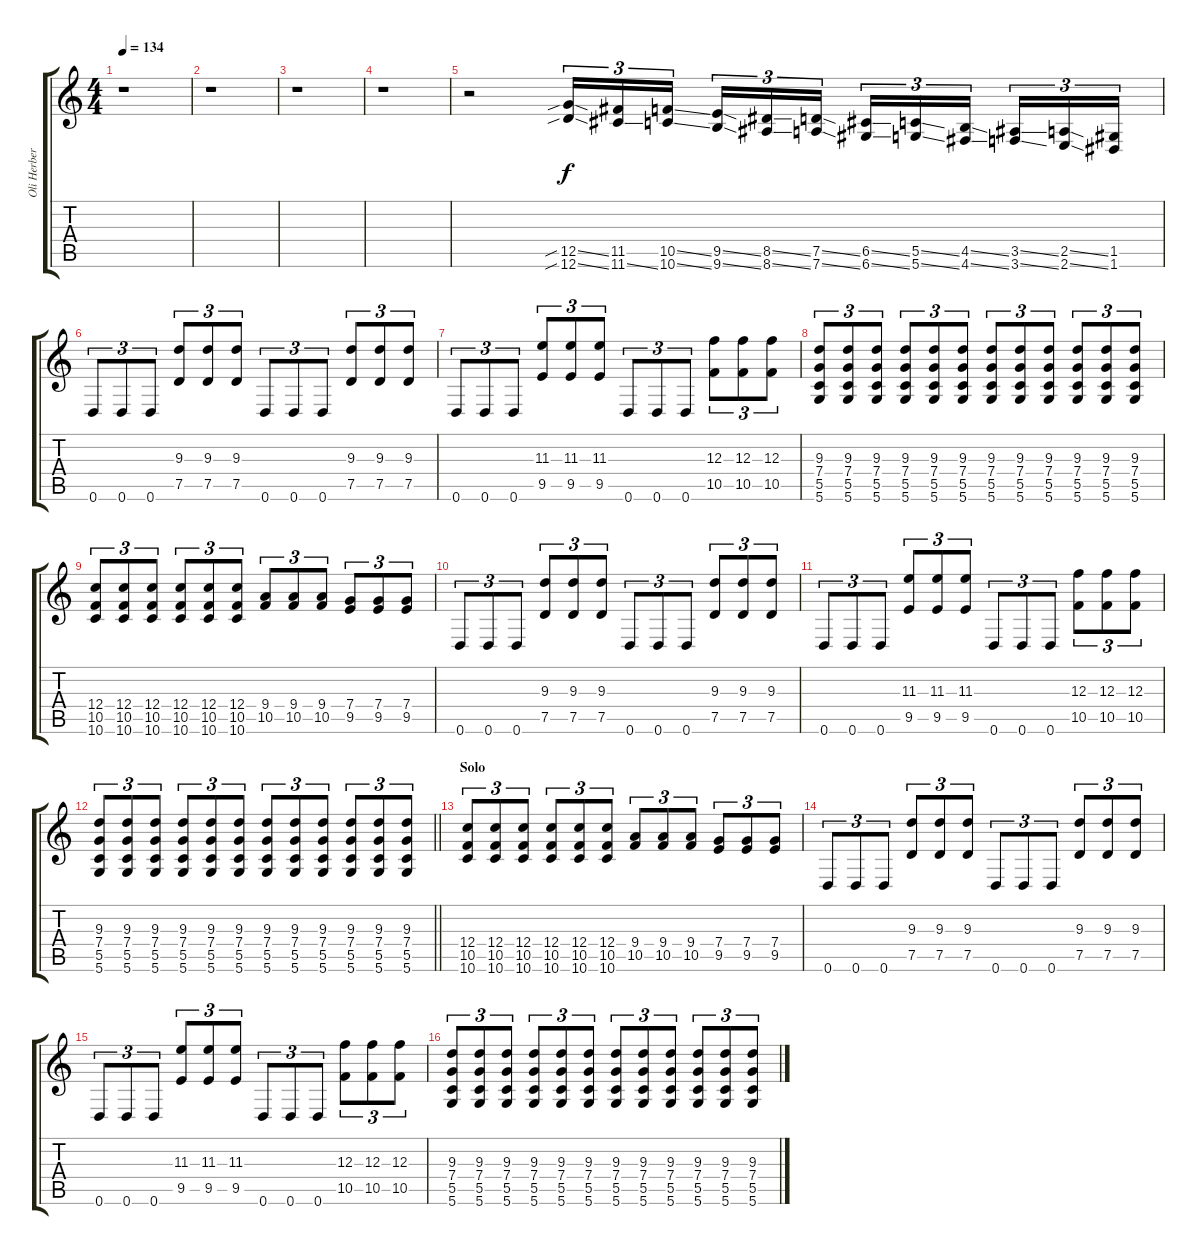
\track ("Oli Herbert" "Oli Herber") {instrument distortionguitar}
\staff {score tabs}
\tuning (D4 A3 F3 C3 G2 D2) {hide}
\ts (4 4)
\tempo 134
\clef g2
\ks c
r.1{dy f} |
r.1 |
r.1 |
r.1 |
r.2 (12.5{sib ss} 12.6{sib ss}).16{tu (3 2)} (11.5 11.6{ss}).16{tu (3 2)} (10.5{ss} 10.6{ss}).16{tu (3 2) beam splitsecondary} (9.5{ss} 9.6{ss}).16{tu (3 2)} (8.5{ss} 8.6{ss}).16{tu (3 2)} (7.5{ss} 7.6{ss}).16{tu (3 2)} (6.5{ss} 6.6{ss}).16{tu (3 2)} (5.5{ss} 5.6{ss}).16{tu (3 2)} (4.5{ss} 4.6{ss}).16{tu (3 2) beam splitsecondary} (3.5{ss} 3.6{ss}).16{tu (3 2)} (2.5{ss} 2.6{ss}).16{tu (3 2)} (1.5 1.6).16{tu (3 2)} |
0.6.8{tu (3 2)} 0.6.8{tu (3 2)} 0.6.8{tu (3 2)} (9.3 7.5).8{tu (3 2)} (9.3 7.5).8{tu (3 2)} (9.3 7.5).8{tu (3 2)} 0.6.8{tu (3 2)} 0.6.8{tu (3 2)} 0.6.8{tu (3 2)} (9.3 7.5).8{tu (3 2)} (9.3 7.5).8{tu (3 2)} (9.3 7.5).8{tu (3 2)} |
0.6.8{tu (3 2)} 0.6.8{tu (3 2)} 0.6.8{tu (3 2)} (11.3 9.5).8{tu (3 2)} (11.3 9.5).8{tu (3 2)} (11.3 9.5).8{tu (3 2)} 0.6.8{tu (3 2)} 0.6.8{tu (3 2)} 0.6.8{tu (3 2)} (12.3 10.5).8{tu (3 2)} (12.3 10.5).8{tu (3 2)} (12.3 10.5).8{tu (3 2)} |
(9.3 7.4 5.5 5.6).8{tu (3 2)} (9.3 7.4 5.5 5.6).8{tu (3 2)} (9.3 7.4 5.5 5.6).8{tu (3 2)} (9.3 7.4 5.5 5.6).8{tu (3 2)} (9.3 7.4 5.5 5.6).8{tu (3 2)} (9.3 7.4 5.5 5.6).8{tu (3 2)} (9.3 7.4 5.5 5.6).8{tu (3 2)} (9.3 7.4 5.5 5.6).8{tu (3 2)} (9.3 7.4 5.5 5.6).8{tu (3 2)} (9.3 7.4 5.5 5.6).8{tu (3 2)} (9.3 7.4 5.5 5.6).8{tu (3 2)} (9.3 7.4 5.5 5.6).8{tu (3 2)} |
(12.4 10.5 10.6).8{tu (3 2)} (12.4 10.5 10.6).8{tu (3 2)} (12.4 10.5 10.6).8{tu (3 2)} (12.4 10.5 10.6).8{tu (3 2)} (12.4 10.5 10.6).8{tu (3 2)} (12.4 10.5 10.6).8{tu (3 2)} (9.4 10.5).8{tu (3 2)} (9.4 10.5).8{tu (3 2)} (9.4 10.5).8{tu (3 2)} (7.4 9.5).8{tu (3 2)} (7.4 9.5).8{tu (3 2)} (7.4 9.5).8{tu (3 2)} |
0.6.8{tu (3 2)} 0.6.8{tu (3 2)} 0.6.8{tu (3 2)} (9.3 7.5).8{tu (3 2)} (9.3 7.5).8{tu (3 2)} (9.3 7.5).8{tu (3 2)} 0.6.8{tu (3 2)} 0.6.8{tu (3 2)} 0.6.8{tu (3 2)} (9.3 7.5).8{tu (3 2)} (9.3 7.5).8{tu (3 2)} (9.3 7.5).8{tu (3 2)} |
0.6.8{tu (3 2)} 0.6.8{tu (3 2)} 0.6.8{tu (3 2)} (11.3 9.5).8{tu (3 2)} (11.3 9.5).8{tu (3 2)} (11.3 9.5).8{tu (3 2)} 0.6.8{tu (3 2)} 0.6.8{tu (3 2)} 0.6.8{tu (3 2)} (12.3 10.5).8{tu (3 2)} (12.3 10.5).8{tu (3 2)} (12.3 10.5).8{tu (3 2)} |
\barLineRight lightlight
(9.3 7.4 5.5 5.6).8{tu (3 2)} (9.3 7.4 5.5 5.6).8{tu (3 2)} (9.3 7.4 5.5 5.6).8{tu (3 2)} (9.3 7.4 5.5 5.6).8{tu (3 2)} (9.3 7.4 5.5 5.6).8{tu (3 2)} (9.3 7.4 5.5 5.6).8{tu (3 2)} (9.3 7.4 5.5 5.6).8{tu (3 2)} (9.3 7.4 5.5 5.6).8{tu (3 2)} (9.3 7.4 5.5 5.6).8{tu (3 2)} (9.3 7.4 5.5 5.6).8{tu (3 2)} (9.3 7.4 5.5 5.6).8{tu (3 2)} (9.3 7.4 5.5 5.6).8{tu (3 2)} |
\section ("" "Solo")
(12.4 10.5 10.6).8{tu (3 2)} (12.4 10.5 10.6).8{tu (3 2)} (12.4 10.5 10.6).8{tu (3 2)} (12.4 10.5 10.6).8{tu (3 2)} (12.4 10.5 10.6).8{tu (3 2)} (12.4 10.5 10.6).8{tu (3 2)} (9.4 10.5).8{tu (3 2)} (9.4 10.5).8{tu (3 2)} (9.4 10.5).8{tu (3 2)} (7.4 9.5).8{tu (3 2)} (7.4 9.5).8{tu (3 2)} (7.4 9.5).8{tu (3 2)} |
0.6.8{tu (3 2)} 0.6.8{tu (3 2)} 0.6.8{tu (3 2)} (9.3 7.5).8{tu (3 2)} (9.3 7.5).8{tu (3 2)} (9.3 7.5).8{tu (3 2)} 0.6.8{tu (3 2)} 0.6.8{tu (3 2)} 0.6.8{tu (3 2)} (9.3 7.5).8{tu (3 2)} (9.3 7.5).8{tu (3 2)} (9.3 7.5).8{tu (3 2)} |
0.6.8{tu (3 2)} 0.6.8{tu (3 2)} 0.6.8{tu (3 2)} (11.3 9.5).8{tu (3 2)} (11.3 9.5).8{tu (3 2)} (11.3 9.5).8{tu (3 2)} 0.6.8{tu (3 2)} 0.6.8{tu (3 2)} 0.6.8{tu (3 2)} (12.3 10.5).8{tu (3 2)} (12.3 10.5).8{tu (3 2)} (12.3 10.5).8{tu (3 2)} |
(9.3 7.4 5.5 5.6).8{tu (3 2)} (9.3 7.4 5.5 5.6).8{tu (3 2)} (9.3 7.4 5.5 5.6).8{tu (3 2)} (9.3 7.4 5.5 5.6).8{tu (3 2)} (9.3 7.4 5.5 5.6).8{tu (3 2)} (9.3 7.4 5.5 5.6).8{tu (3 2)} (9.3 7.4 5.5 5.6).8{tu (3 2)} (9.3 7.4 5.5 5.6).8{tu (3 2)} (9.3 7.4 5.5 5.6).8{tu (3 2)} (9.3 7.4 5.5 5.6).8{tu (3 2)} (9.3 7.4 5.5 5.6).8{tu (3 2)} (9.3 7.4 5.5 5.6).8{tu (3 2)}
